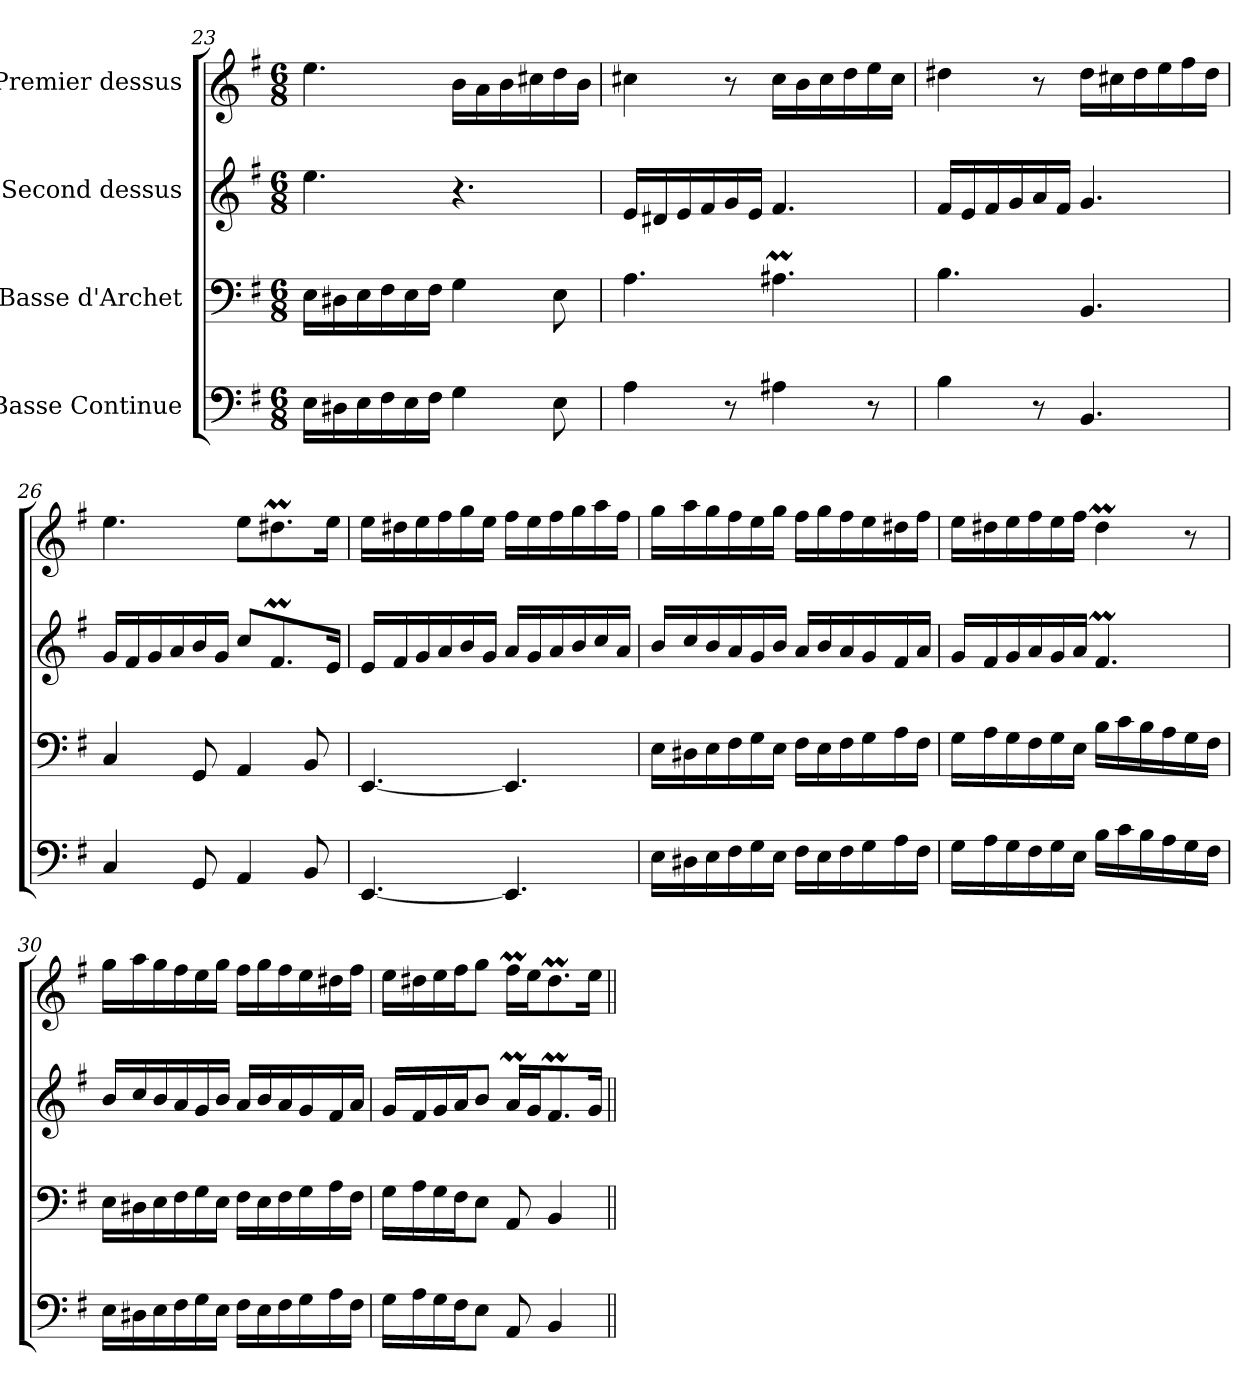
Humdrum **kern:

**kern	**kern	**kern	**kern
*part4	*part3	*part2	*part1
*staff4	*staff3	*staff2	*staff1
*I"Basse Continue	*I"Basse d'Archet	*I"Second dessus	*I"Premier dessus
*clefF4	*clefF4	*clefG2	*clefG2
*k[f#]	*k[f#]	*k[f#]	*k[f#]
*G:	*G:	*G:	*G:
*M6/8	*M6/8	*M6/8	*M6/8
=23	=23	=23	=23
16E\LL	16E\LL	4.ee\	4.ee\
16D#X\	16D#X\	.	.
16E\	16E\	.	.
16F#\	16F#\	.	.
16E\	16E\	.	.
16F#\JJ	16F#\JJ	.	.
4G\	4G\	4.r	16b\LL
.	.	.	16a\
.	.	.	16b\
.	.	.	16cc#X\
8E\	8E\	.	16dd\
.	.	.	16b\JJ
!!LO:LB:g=z
=24	=24	=24	=24
4A\	4.A\	16e/LL	4cc#X\
.	.	16d#X/	.
.	.	16e/	.
.	.	16f#/	.
8r	.	16g/	8r
.	.	16e/JJ	.
4A#X\	4.A#Xm\	4.f#/	16cc#\LL
.	.	.	16b\
.	.	.	16cc#\
.	.	.	16dd\
8r	.	.	16ee\
.	.	.	16cc#\JJ
=25	=25	=25	=25
4B\	4.B\	16f#/LL	4dd#X\
.	.	16e/	.
.	.	16f#/	.
.	.	16g/	.
8r	.	16a/	8r
.	.	16f#/JJ	.
4.BB/	4.BB/	4.g/	16dd#\LL
.	.	.	16cc#X\
.	.	.	16dd#\
.	.	.	16ee\
.	.	.	16ff#\
.	.	.	16dd#\JJ
=26	=26	=26	=26
4C/	4C/	16g/LL	4.ee\
.	.	16f#/	.
.	.	16g/	.
.	.	16a/	.
8GG/	8GG/	16b/	.
.	.	16g/JJ	.
4AA/	4AA/	8cc/L	8ee\L
.	.	8.f#m/	8.dd#Xm\
8BB/	8BB/	.	.
.	.	16e/Jk	16ee\Jk
=27	=27	=27	=27
[4.EE/	[4.EE/	16e/LL	16ee\LL
.	.	16f#/	16dd#X\
.	.	16g/	16ee\
.	.	16a/	16ff#\
.	.	16b/	16gg\
.	.	16g/JJ	16ee\JJ
4.EE/]	4.EE/]	16a/LL	16ff#\LL
.	.	16g/	16ee\
.	.	16a/	16ff#\
.	.	16b/	16gg\
.	.	16cc/	16aa\
.	.	16a/JJ	16ff#\JJ
!!LO:LB:g=z
=28	=28	=28	=28
16E\LL	16E\LL	16b/LL	16gg\LL
16D#X\	16D#X\	16cc/	16aa\
16E\	16E\	16b/	16gg\
16F#\	16F#\	16a/	16ff#\
16G\	16G\	16g/	16ee\
16E\JJ	16E\JJ	16b/JJ	16gg\JJ
16F#\LL	16F#\LL	16a/LL	16ff#\LL
16E\	16E\	16b/	16gg\
16F#\	16F#\	16a/	16ff#\
16G\	16G\	16g/	16ee\
16A\	16A\	16f#/	16dd#X\
16F#\JJ	16F#\JJ	16a/JJ	16ff#\JJ
=29	=29	=29	=29
16G\LL	16G\LL	16g/LL	16ee\LL
16A\	16A\	16f#/	16dd#X\
16G\	16G\	16g/	16ee\
16F#\	16F#\	16a/	16ff#\
16G\	16G\	16g/	16ee\
16E\JJ	16E\JJ	16a/JJ	16ff#\JJ
16B\LL	16B\LL	4.f#m/	4dd#m\
16c\	16c\	.	.
16B\	16B\	.	.
16A\	16A\	.	.
16G\	16G\	.	8r
16F#\JJ	16F#\JJ	.	.
=30	=30	=30	=30
16E\LL	16E\LL	16b/LL	16gg\LL
16D#X\	16D#X\	16cc/	16aa\
16E\	16E\	16b/	16gg\
16F#\	16F#\	16a/	16ff#\
16G\	16G\	16g/	16ee\
16E\JJ	16E\JJ	16b/JJ	16gg\JJ
16F#\LL	16F#\LL	16a/LL	16ff#\LL
16E\	16E\	16b/	16gg\
16F#\	16F#\	16a/	16ff#\
16G\	16G\	16g/	16ee\
16A\	16A\	16f#/	16dd#X\
16F#\JJ	16F#\JJ	16a/JJ	16ff#\JJ
=31	=31	=31	=31
16G\LL	16G\LL	16g/LL	16ee\LL
16A\	16A\	16f#/	16dd#X\
16G\	16G\	16g/	16ee\
16F#\J	16F#\J	16a/J	16ff#\J
8E\J	8E\J	8b/J	8gg\J
8AA/	8AA/	16aM/LL	16ff#m\LL
.	.	16g/J	16ee\J
4BB/	4BB/	8.f#m/	8.dd#m\
.	.	16g/Jk	16ee\Jk
=||	=||	=||	=||
*-	*-	*-	*-
